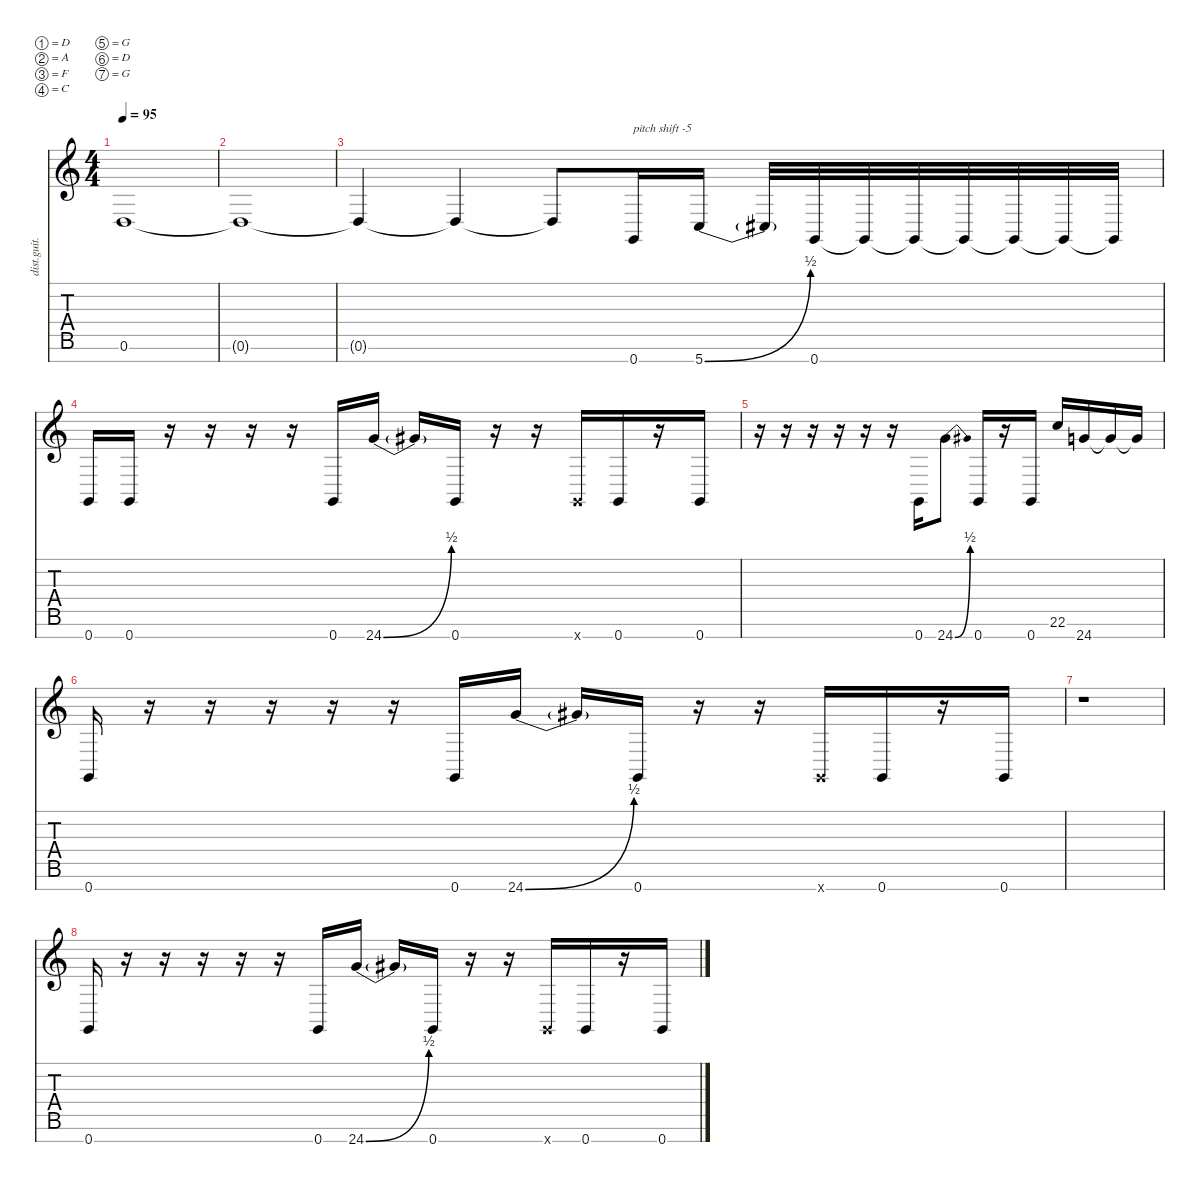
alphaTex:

\defaultSystemsLayout 4
\hideDynamics
\bracketExtendMode nobrackets
\otherSystemsTrackNameOrientation horizontal
\track ("Distortion Guitar" "dist.guit.") {instrument distortionguitar}
\staff {score tabs}
\tuning (D4 A3 F3 C3 G2 D2 G1)
\ts (4 4)
\tempo 95
\clef g2
\ks c
0.6{t}.1{dy mf beam Up} |
0.6{t}.1{beam Up} |
0.6{t}.4{beam Up} 0.6{t}.4{beam Up} 0.6{t}.8{beam Up} 0.7.16{txt "pitch shift -5" beam Up} 5.7{be (bend 0 0 14.399999999999999 2)}.16{beam Up} 5.7{t}.32{beam Up} 0.7.32{beam Up} 0.7{t}.32{beam Up} 0.7{t}.32{beam Up} 0.7{t}.32{beam Up} 0.7{t}.32{beam Up} 0.7{t}.32{beam Up} 0.7{t}.32{beam Up} |
0.7.16{beam Up} 0.7.16{beam Up} r.16{beam Up} r.16{beam Up} r.16{beam Up} r.16{beam Up} 0.7.16{beam Up} 24.7{be (bend 0 0 15.6 2)}.16{beam Up} 24.7{t}.16{beam Up} 0.7.16{beam Up} r.16{beam Up} r.16{beam Up} 0.7{x}.16{beam Up} 0.7.16{beam Up} r.16{beam Up} 0.7.16{beam Up} |
r.16{beam Down} r.16{beam Down} r.16{beam Down} r.16{beam Down} r.16{beam Down} r.16{beam Down} 0.7.16{beam Up} 24.7{be (bend 0 0 14.399999999999999 2)}.8{beam Up} 0.7.16{beam Up} r.16{beam Up} 0.7.16{beam Up} 22.6.16{beam Up} 24.7.16{beam Up} 24.7{t}.16{beam Up} 24.7{t}.16{beam Up} |
0.7.16{beam Up} r.16{beam Up} r.16{beam Up} r.16{beam Up} r.16{beam Up} r.16{beam Up} 0.7.16{beam Up} 24.7{be (bend 0 0 15.6 2)}.16{beam Up} 24.7{t}.16{beam Up} 0.7.16{beam Up} r.16{beam Up} r.16{beam Up} 0.7{x}.16{beam Up} 0.7.16{beam Up} r.16{beam Up} 0.7.16{beam Up} |
r.1{beam Down} |
0.7.16{beam Up} r.16{beam Up} r.16{beam Up} r.16{beam Up} r.16{beam Up} r.16{beam Up} 0.7.16{beam Up} 24.7{be (bend 0 0 15.6 2)}.16{beam Up} 24.7{t}.16{beam Up} 0.7.16{beam Up} r.16{beam Up} r.16{beam Up} 0.7{x}.16{beam Up} 0.7.16{beam Up} r.16{beam Up} 0.7.16{beam Up}
